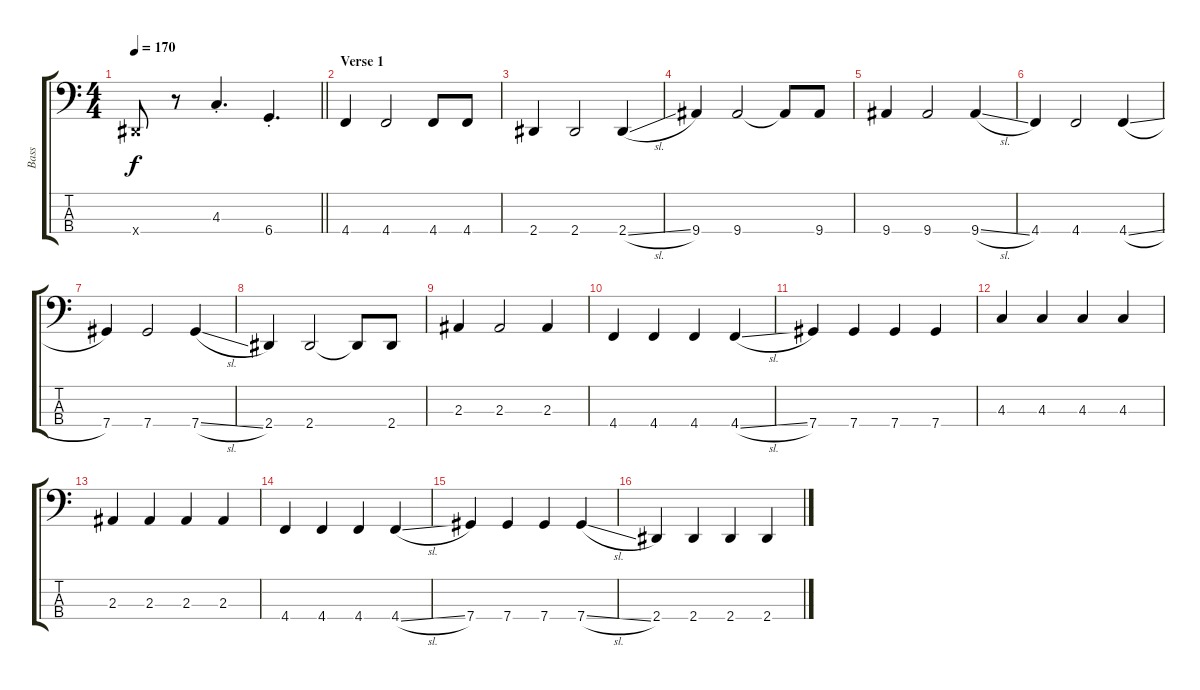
\track ("Bass" "Bass") {instrument electricbasspick}
\staff {score tabs}
\tuning (Gb2 Db2 Ab1 Db1) {hide}
\ts (4 4)
\tempo 170
\clef f4
\barLineRight lightlight
\ks c
2.4{x}.8{dy f} r.8 4.3{st}.4{d} 6.4{st}.4{d} |
\section ("" "Verse 1")
4.4.4 4.4.2 4.4.8 4.4.8 |
2.4.4 2.4.2 2.4{sl}.4 |
9.4.4 9.4.2 9.4{t}.8 9.4.8 |
9.4.4 9.4.2 9.4{sl}.4 |
4.4.4 4.4.2 4.4{sl}.4 |
7.4.4 7.4.2 7.4{sl}.4 |
2.4.4 2.4.2 2.4{t}.8 2.4.8 |
2.3.4 2.3.2 2.3.4 |
4.4.4 4.4.4 4.4.4 4.4{sl}.4 |
7.4.4 7.4.4 7.4.4 7.4.4 |
4.3.4 4.3.4 4.3.4 4.3.4 |
2.3.4 2.3.4 2.3.4 2.3.4 |
4.4.4 4.4.4 4.4.4 4.4{sl}.4 |
7.4.4 7.4.4 7.4.4 7.4{sl}.4 |
2.4.4 2.4.4 2.4.4 2.4.4
